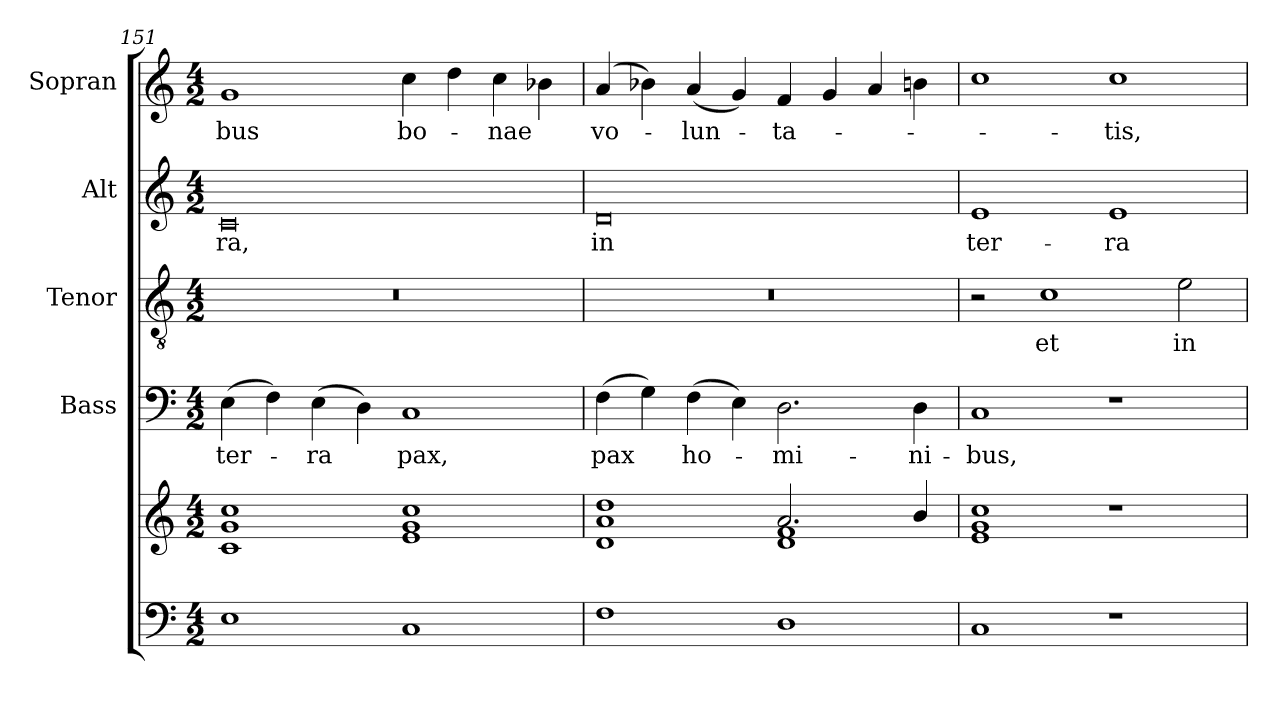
**kern	**kern	**kern	**text	**kern	**text	**kern	**text	**kern	**text
*part5	*part5	*part4	*part4	*part3	*part3	*part2	*part2	*part1	*part1
*staff6	*staff5	*staff4	*staff4	*staff3	*staff3	*staff2	*staff2	*staff1	*staff1
*	*	*I"Bass	*	*I"Tenor	*	*I"Alt	*	*I"Sopran	*
*	*	*I'B.	*	*I'T.	*	*I'A.	*	*I'S.	*
*clefF4	*clefG2	*clefF4	*	*clefGv2	*	*clefG2	*	*clefG2	*
*k[]	*k[]	*k[]	*	*k[]	*	*k[]	*	*k[]	*
*C:	*C:	*C:	*	*C:	*	*C:	*	*C:	*
*M4/2	*M4/2	*M4/2	*	*M4/2	*	*M4/2	*	*M4/2	*
=151	=151	=151	=151	=151	=151	=151	=151	=151	=151
!	!	!	!LO:LY:b	!	!	!	!LO:LY:b	!	!LO:LY:b
1E	1c 1g 1cc	(>4E\	ter-	0r	.	0c	-ra,	1g	-bus
.	.	4F\)	.	.	.	.	.	.	.
!	!	!	!LO:LY:b	!	!	!	!	!	!
.	.	(>4E\	-ra	.	.	.	.	.	.
.	.	4D\)	.	.	.	.	.	.	.
!	!	!	!LO:LY:b	!	!	!	!	!	!LO:LY:b
1C	1e 1g 1cc	1C	pax,	.	.	.	.	4cc\	bo-
.	.	.	.	.	.	.	.	4dd\	.
!	!	!	!	!	!	!	!	!	!LO:LY:b
.	.	.	.	.	.	.	.	4cc\	-nae
.	.	.	.	.	.	.	.	4b-X\	.
!!LO:PB:g=z
=152	=152	=152	=152	=152	=152	=152	=152	=152	=152
*	*^	*	*	*	*	*	*	*	*
!	!	!	!	!LO:LY:b	!	!	!	!LO:LY:b	!	!LO:LY:b
1F	1a 1dd	1d	(>4F\	pax	0r	.	0d	in	(4a/	vo-
.	.	.	4G\)	.	.	.	.	.	4b-X\)	.
!	!	!	!	!LO:LY:b	!	!	!	!	!	!LO:LY:b
.	.	.	(>4F\	ho-	.	.	.	.	(<4a/	-lun-
.	.	.	4E\)	.	.	.	.	.	4g/)	.
!	!	!	!	!LO:LY:b	!	!	!	!	!	!LO:LY:b
1D	2.a/	1d 1f	2.D\	-mi-	.	.	.	.	4f/	-ta-
.	.	.	.	.	.	.	.	.	4g/	.
.	.	.	.	.	.	.	.	.	4a/	.
!	!	!	!	!LO:LY:b	!	!	!	!	!	!
.	4b/	.	4D\	-ni-	.	.	.	.	4bn\	.
*	*v	*v	*	*	*	*	*	*	*	*
=153	=153	=153	=153	=153	=153	=153	=153	=153	=153
!	!	!	!LO:LY:b	!	!	!	!LO:LY:b	!	!
1C	1e 1g 1cc	1C	-bus,	2r	.	1e	ter-	1cc	.
!	!	!	!	!	!LO:LY:b	!	!	!	!
.	.	.	.	1c	et	.	.	.	.
!	!	!	!	!	!	!	!LO:LY:b	!	!LO:LY:b
1r	1r	1r	.	.	.	1e	-ra	1cc	-tis,
!	!	!	!	!	!LO:LY:b	!	!	!	!
.	.	.	.	2e\	in	.	.	.	.
=	=	=	=	=	=	=	=	=	=
*-	*-	*-	*-	*-	*-	*-	*-	*-	*-
